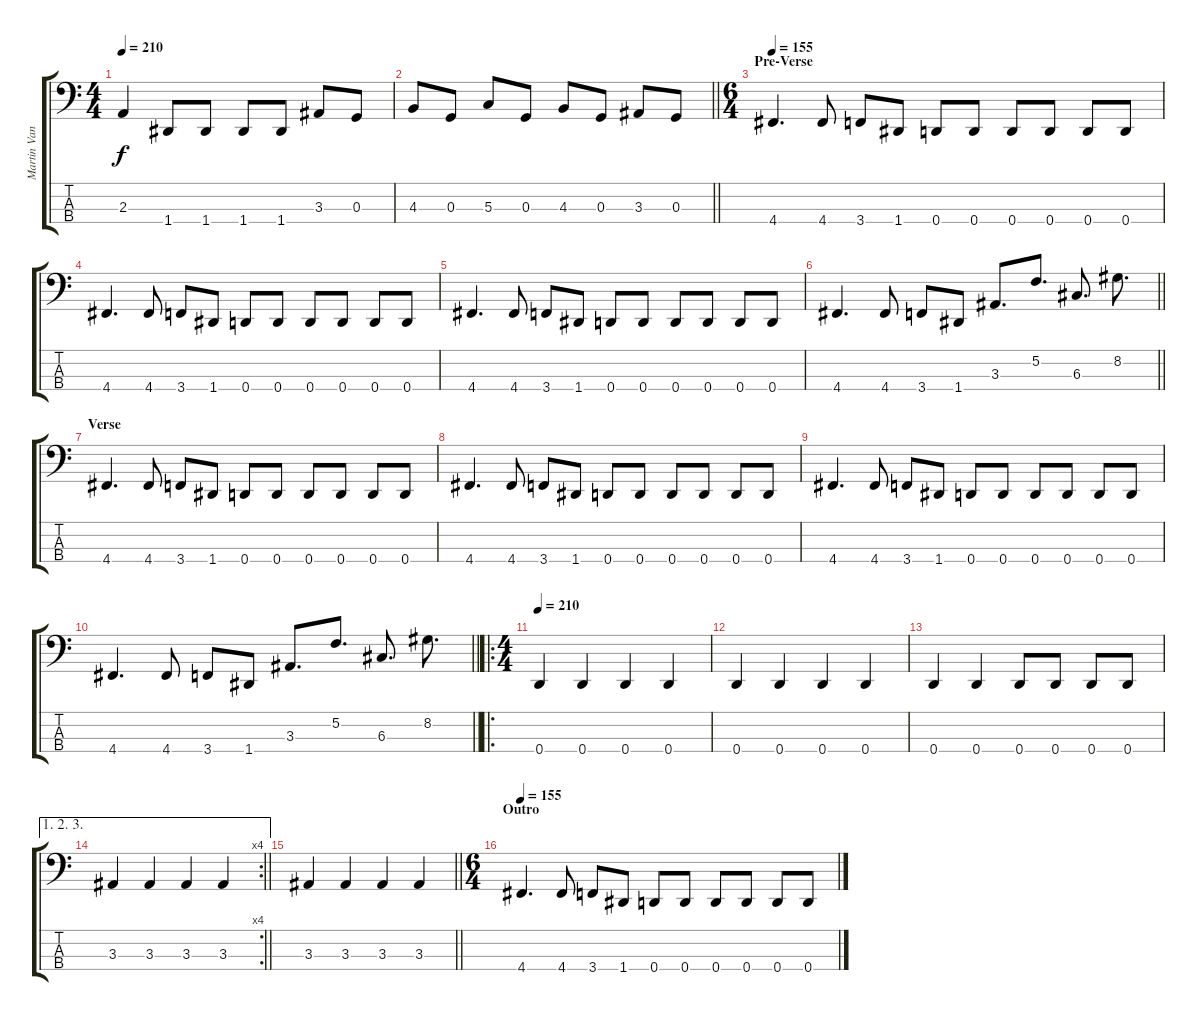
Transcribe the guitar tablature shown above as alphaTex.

\track ("Martin Van Drunen " "Martin Van") {instrument electricbassfinger}
\staff {score tabs}
\tuning (F2 C2 G1 D1) {hide}
\ts (4 4)
\tempo 210
\clef f4
\ks c
2.3.4{dy f} 1.4.8 1.4.8 1.4.8 1.4.8 3.3.8 0.3.8 |
\barLineRight lightlight
4.3.8 0.3.8 5.3.8 0.3.8 4.3.8 0.3.8 3.3.8 0.3.8 |
\ts (6 4)
\section ("" "Pre-Verse")
\tempo 155
4.4.4{d} 4.4.8 3.4.8 1.4.8 0.4.8 0.4.8 0.4.8 0.4.8 0.4.8 0.4.8 |
4.4.4{d} 4.4.8 3.4.8 1.4.8 0.4.8 0.4.8 0.4.8 0.4.8 0.4.8 0.4.8 |
4.4.4{d} 4.4.8 3.4.8 1.4.8 0.4.8 0.4.8 0.4.8 0.4.8 0.4.8 0.4.8 |
\barLineRight lightlight
4.4.4{d} 4.4.8 3.4.8 1.4.8 3.3.8{d} 5.2.8{d} 6.3.8{d} 8.2.8{d} |
\section ("" "Verse")
4.4.4{d} 4.4.8 3.4.8 1.4.8 0.4.8 0.4.8 0.4.8 0.4.8 0.4.8 0.4.8 |
4.4.4{d} 4.4.8 3.4.8 1.4.8 0.4.8 0.4.8 0.4.8 0.4.8 0.4.8 0.4.8 |
4.4.4{d} 4.4.8 3.4.8 1.4.8 0.4.8 0.4.8 0.4.8 0.4.8 0.4.8 0.4.8 |
\barLineRight lightlight
4.4.4{d} 4.4.8 3.4.8 1.4.8 3.3.8{d} 5.2.8{d} 6.3.8{d} 8.2.8{d} |
\ro
\ts (4 4)
\tempo 210
0.4.4 0.4.4 0.4.4 0.4.4 |
0.4.4 0.4.4 0.4.4 0.4.4 |
0.4.4 0.4.4 0.4.8 0.4.8 0.4.8 0.4.8 |
\ae (1 2 3)
\rc 4
\barLineRight lightlight
3.3.4 3.3.4 3.3.4 3.3.4 |
\barLineRight lightlight
3.3.4 3.3.4 3.3.4 3.3.4 |
\ts (6 4)
\section ("" "Outro")
\tempo 155
4.4.4{d} 4.4.8 3.4.8 1.4.8 0.4.8 0.4.8 0.4.8 0.4.8 0.4.8 0.4.8
